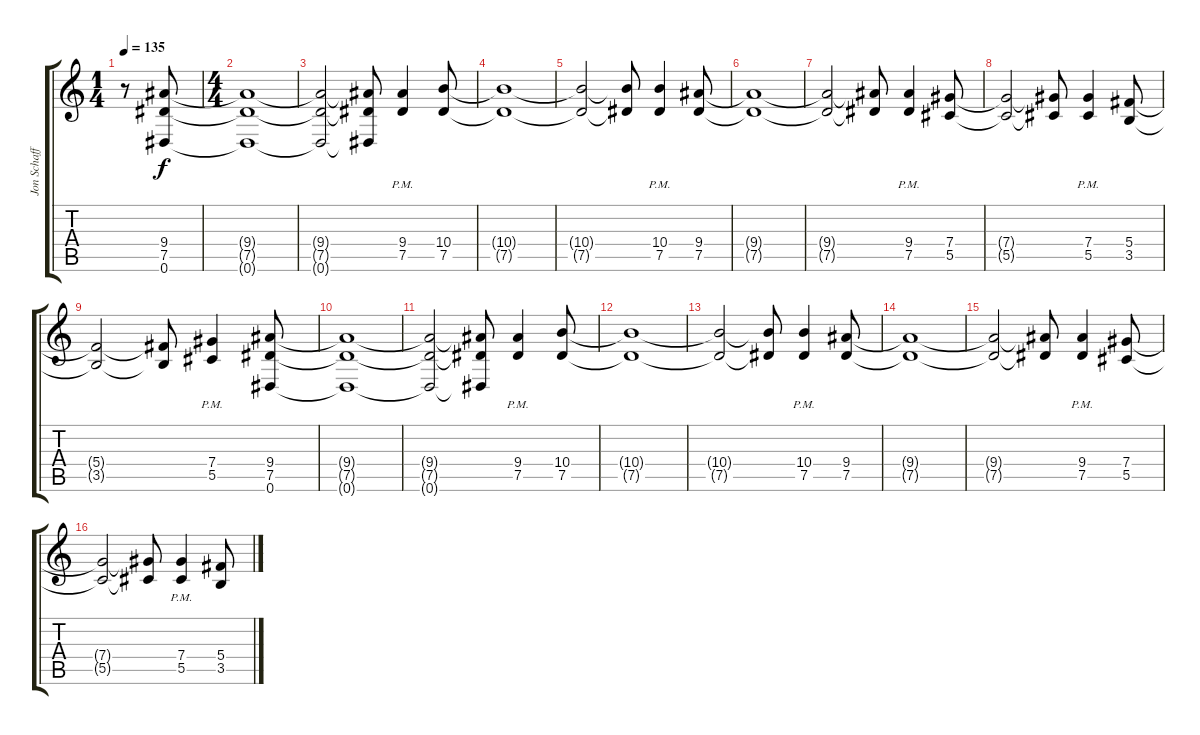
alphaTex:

\track ("Jon Schaffer" "Jon Schaff") {instrument distortionguitar}
\staff {score tabs}
\tuning (Eb4 Bb3 Gb3 Db3 Ab2 Eb2) {hide}
\ts (1 4)
\tempo 135
\clef g2
\ks c
r.8{dy f instrument distortionguitar} (9.4 7.5 0.6).8 |
\ts (4 4)
(9.4{t} 7.5{t} 0.6{t}).1 |
(9.4{t} 7.5{t} 0.6{t}).2 (9.4{t} 7.5{t} 0.6{t}).8 (9.4{pm} 7.5{pm}).4 (10.4 7.5).8 |
(10.4{t} 7.5{t}).1 |
(10.4{t} 7.5{t}).2 (10.4{t} 7.5{t}).8 (10.4{pm} 7.5{pm}).4 (9.4 7.5).8 |
(9.4{t} 7.5{t}).1 |
(9.4{t} 7.5{t}).2 (9.4{t} 7.5{t}).8 (9.4{pm} 7.5{pm}).4 (7.4 5.5).8 |
(7.4{t} 5.5{t}).2 (7.4{t} 5.5{t}).8 (7.4{pm} 5.5{pm}).4 (5.4 3.5).8 |
(5.4{t} 3.5{t}).2 (5.4{t} 3.5{t}).8 (7.4{pm} 5.5{pm}).4 (9.4 7.5 0.6).8 |
(9.4{t} 7.5{t} 0.6{t}).1 |
(9.4{t} 7.5{t} 0.6{t}).2 (9.4{t} 7.5{t} 0.6{t}).8 (9.4{pm} 7.5{pm}).4 (10.4 7.5).8 |
(10.4{t} 7.5{t}).1 |
(10.4{t} 7.5{t}).2 (10.4{t} 7.5{t}).8 (10.4{pm} 7.5{pm}).4 (9.4 7.5).8 |
(9.4{t} 7.5{t}).1 |
(9.4{t} 7.5{t}).2 (9.4{t} 7.5{t}).8 (9.4{pm} 7.5{pm}).4 (7.4 5.5).8 |
(7.4{t} 5.5{t}).2 (7.4{t} 5.5{t}).8 (7.4{pm} 5.5{pm}).4 (5.4 3.5).8
